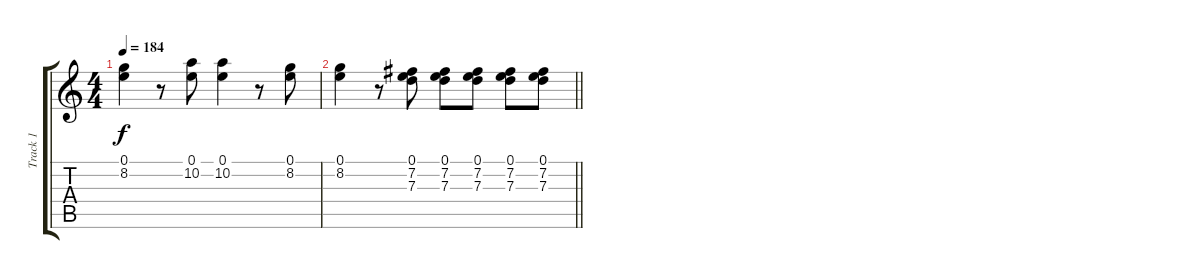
\track ("Track 1" "Track 1") {instrument distortionguitar}
\staff {score tabs}
\tuning (E4 B3 G3 D3 A2 D2) {hide}
\ts (4 4)
\tempo 184
\clef g2
\ks c
(0.1 8.2).4{dy f} r.8 (0.1 10.2).8 (0.1 10.2).4 r.8 (0.1 8.2).8 |
\barLineRight lightlight
(0.1 8.2).4 r.8 (0.1 7.2 7.3).8 (0.1 7.2 7.3).8 (0.1 7.2 7.3).8 (0.1 7.2 7.3).8 (0.1 7.2 7.3).8
